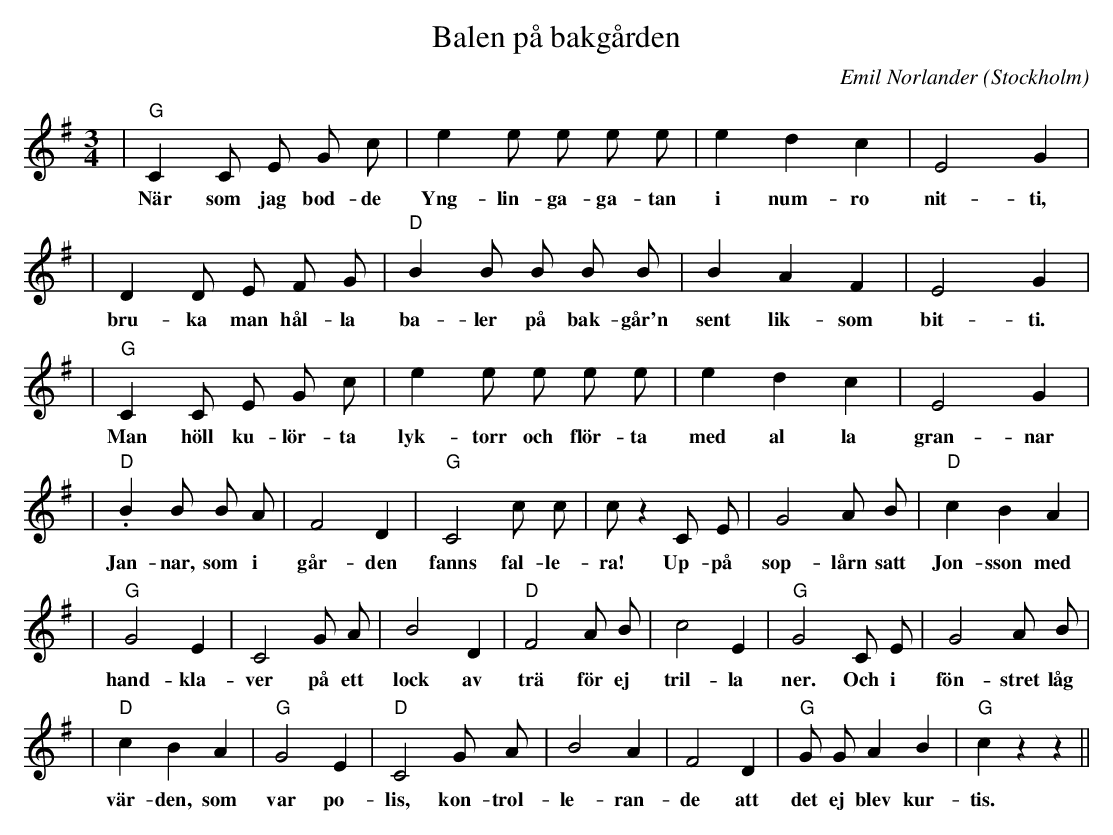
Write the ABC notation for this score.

X:1
T:Balen på bakgården
C:Emil Norlander
O: Stockholm
L:1/4
M:3/4
K:G
|"G"CC/ E/ G/ c/|e e/ e/ e/ e/|edc|E2G|
w: När som jag bod-de Yng-lin-ga-ga-tan i num-ro nit-ti,
|DD/ E/ F/ G/|"D"B B/ B/ B/ B/|BAF|E2G|
w:bru-ka man hål-la ba-ler på bak-går'n sent lik-som bit-ti.
|"G"CC/ E/ G/ c/|e e/ e/ e/ e/|edc|E2G|
w:Man höll ku-lör-ta lyk-torr och flör-ta med al la gran-nar
|"D".B B/ B/ A/|F2D|"G"C2 c/ c/|c/zC/ E/|G2 A/ B/|"D"cBA|
w:Jan-nar, som i går-den fanns fal-le-ra! Up-på sop-lårn satt Jon-sson med
|"G"G2E|C2G/ A/|B2D|"D"F2A/ B/|c2E|"G"G2C/ E/|G2 A/ B/|
w:hand-kla-ver på ett lock av trä för ej tril-la ner. Och i fön-stret låg
|"D"cBA|"G"G2E|"D"C2G/ A/|B2A|F2D|"G"G/ G/ AB|"G"czz||
w:vär-den, som var po-lis, kon-trol-le-ran-de att det ej blev kur-tis.
